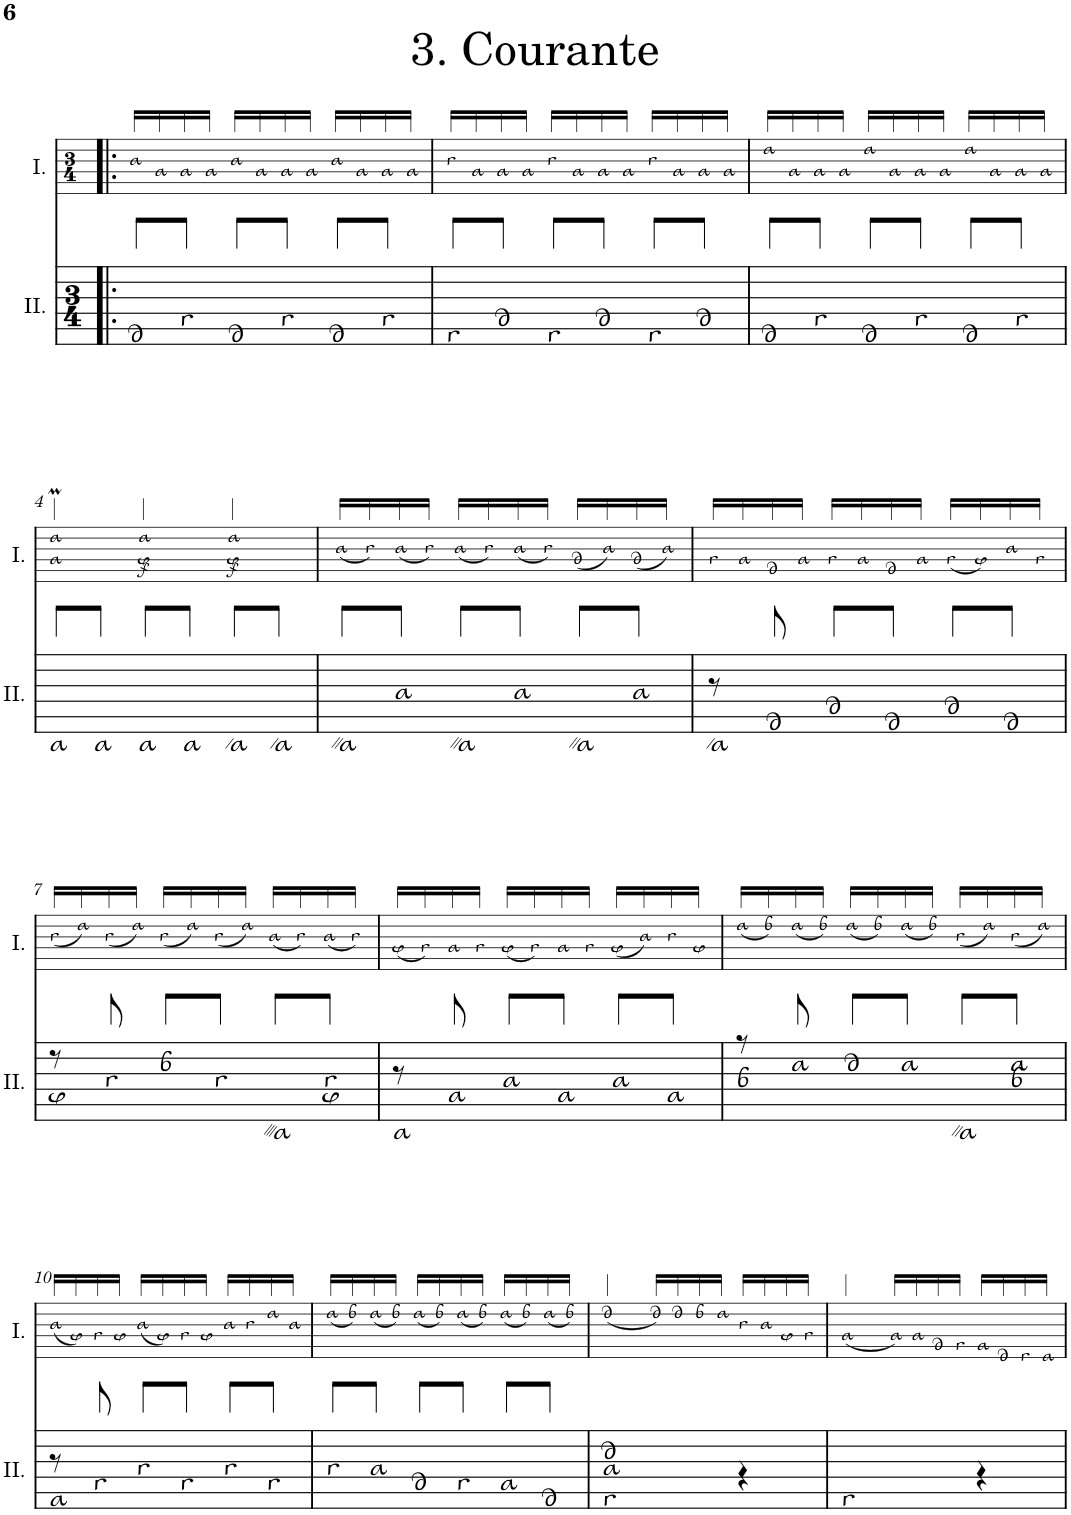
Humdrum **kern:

**kern	**kern	**kern	**kern
*part2	*part2	*part1	*part1
*staff4	*staff3	*staff2	*staff1
*I"II.	*	*I"I.	*
*I'II.	*	*I'I.	*
!!LO:PB:g=z
*stria6	*stria5	*stria6	*stria5
*	*clefGv2	*	*clefGv2
*k[f#]	*k[f#]	*k[f#]	*k[f#]
*M3/4	*M3/4	*M3/4	*M3/4
=1!|:	=1!|:	=1!|:	=1!|:
8GG/L	8GG/L	16G/LL	16G/LL
.	.	16D/	16D/J
8BB/J	8BB/J	16D/	16D/L
.	.	16D/JJ	16D/JJ
8GG/L	8GG/L	16G/LL	16G/LL
.	.	16D/	16D/J
8BB/J	8BB/J	16D/	16D/L
.	.	16D/JJ	16D/JJ
8GG/L	8GG/L	16G/LL	16G/LL
.	.	16D/	16D/J
8BB/J	8BB/J	16D/	16D/L
.	.	16D/JJ	16D/JJ
=2	=2	=2	=2
8FF#/L	8FF#/L	16A/LL	16A/LL
.	.	16D/	16D/J
8C/J	8C/J	16D/	16D/L
.	.	16D/JJ	16D/JJ
8FF#/L	8FF#/L	16A/LL	16A/LL
.	.	16D/	16D/J
8C/J	8C/J	16D/	16D/L
.	.	16D/JJ	16D/JJ
8FF#/L	8FF#/L	16A/LL	16A/LL
.	.	16D/	16D/J
8C/J	8C/J	16D/	16D/L
.	.	16D/JJ	16D/JJ
=3	=3	=3	=3
8GG/L	8GG/L	16B/LL	16B/LL
.	.	16D/	16D/J
8BB/J	8BB/J	16D/	16D/L
.	.	16D/JJ	16D/JJ
8GG/L	8GG/L	16B/LL	16B/LL
.	.	16D/	16D/J
8BB/J	8BB/J	16D/	16D/L
.	.	16D/JJ	16D/JJ
8GG/L	8GG/L	16B/LL	16B/LL
.	.	16D/	16D/J
8BB/J	8BB/J	16D/	16D/L
.	.	16D/JJ	16D/JJ
!!LO:LB:g=z
=4	=4	=4	=4
8DD/L	8DD/L	4D/M 4B/M	4DM 4BM
8DD/J	8DD/J	.	.
8DD/L	8DD/L	4D/ 4F#/ 4B/	4D 4F# 4B
8DD/J	8DD/J	.	.
8CC/L	8CC/L	4D/ 4F#/ 4B/	4D 4F# 4B
8CC/J	8CC/J	.	.
=5	=5	=5	=5
8BBB/L	8BBB/L	16G/LL	(16G/LL
.	.	16A/	16A/J)
8D/J	8D/J	16G/	(16G/L
.	.	16A/JJ	16A/JJ)
8BBB/L	8BBB/L	16G/LL	(16G/LL
.	.	16A/	16A/J)
8D/J	8D/J	16G/	(16G/L
.	.	16A/JJ	16A/JJ)
8BBB/L	8BBB/L	16Fn/LL	(16Fn/LL
.	.	16G/	16G/J)
8D/J	8D/J	16F/	(16F/L
.	.	16G/JJ	16G/JJ)
=6	=6	=6	=6
*^	*^	*	*
8r	2.CC	8r	2.CC	16E/LL	16E/LL
.	.	.	.	16D/	16D/J
8GG/	.	8GG	.	16C/	16C/L
.	.	.	.	16D/JJ	16D/JJ
8C/L	.	8C/L	.	16E/LL	16E/LL
.	.	.	.	16D/	16D/J
8GG/J	.	8GG/J	.	16C/	16C/L
.	.	.	.	16D/JJ	16D/JJ
8C/L	.	8C/L	.	16E/LL	(16E/LL
.	.	.	.	16F#X/	16F#X/J)
8GG/J	.	8GG/J	.	16G/	16G/L
.	.	.	.	16E/JJ	16E/JJ
!!LO:LB:g=z
=7	=7	=7	=7	=7	=7
8r	2C#X	8r	2C#X	16A/LL	(16A/LL
.	.	.	.	16B/	16B/J)
8E/	.	8E	.	16A/	(16A/L
.	.	.	.	16B/JJ	16B/JJ)
8G/L	.	8G/L	.	16A/LL	(16A/LL
.	.	.	.	16B/	16B/J)
8E/J	.	8E/J	.	16A/	(16A/L
.	.	.	.	16B/JJ	16B/JJ)
8AAA/L	4ryy	8AAA/L	4ryy	16G/LL	(16G/LL
.	.	.	.	16A/	16A/J)
8C#X/ 8E/J	.	8C#/ 8E/J	.	16G/	(16G/L
.	.	.	.	16A/JJ	16A/JJ)
=8	=8	=8	=8	=8	=8
8r	2.DD	8r	2.DD	16F#/LL	(16F#/LL
.	.	.	.	16E/	16E/J)
8AA/	.	8AA	.	16D/	16D/L
.	.	.	.	16E/JJ	16E/JJ
8D/L	.	8D/L	.	16F#/LL	(16F#/LL
.	.	.	.	16E/	16E/J)
8AA/J	.	8AA/J	.	16D/	16D/L
.	.	.	.	16E/JJ	16E/JJ
8D/L	.	8D/L	.	16F#/LL	(16F#/LL
.	.	.	.	16G/	16G/J)
8AA/J	.	8AA/J	.	16A/	16A/L
.	.	.	.	16F#/JJ	16F#/JJ
=9	=9	=9	=9	=9	=9
8r	2.D#X	8r	2.D#X	16B/LL	(16B\LL
.	.	.	.	16c/	16c\J)
8F#/	.	8F#	.	16B/	(16B\L
.	.	.	.	16c/JJ	16c\JJ)
8A/L	.	8A/L	.	16B/LL	(16B\LL
.	.	.	.	16c/	16c\J)
8F#/J	.	8F#/J	.	16B/	(16B\L
.	.	.	.	16c/JJ	16c\JJ)
8BBB/L	.	8BBB/L	.	16A/LL	(16A/LL
.	.	.	.	16B/	16B/J)
8D#X/ 8F#/J	.	8D#X/ 8F#/J	.	16A/	(16A/L
.	.	.	.	16B/JJ	16B/JJ)
!!LO:LB:g=z
=10	=10	=10	=10	=10	=10
8r	2.EE	8r	2.EE	16G/LL	(16G/LL
.	.	.	.	16F#/	16F#/J)
8BB/	.	8BB	.	16E/	16E/L
.	.	.	.	16F#/JJ	16F#/JJ
8E/L	.	8E/L	.	16G/LL	(16G/LL
.	.	.	.	16F#/	16F#/J)
8BB/J	.	8BB/J	.	16E/	16E/L
.	.	.	.	16F#/JJ	16F#/JJ
8E/L	.	8E/L	.	16G/LL	16G/LL
.	.	.	.	16A/	16A/J
8BB/J	.	8BB/J	.	16B/	16B/L
.	.	.	.	16G/JJ	16G/JJ
*v	*v	*	*	*	*
*	*v	*v	*	*
=11	=11	=11	=11
8E/L	8E/L	16B/LL	(16B\LL
.	.	16c/	16c\J)
8D/J	8D/J	16B/	(16B\L
.	.	16c/JJ	16c\JJ)
8C/L	8C/L	16B/LL	(16B\LL
.	.	16c/	16c\J)
8BB/J	8BB/J	16B/	(16B\L
.	.	16c/JJ	16c\JJ)
8AA/L	8AA/L	16B/LL	(16B\LL
.	.	16c/	16c\J)
8GG/J	8GG/J	16B/	(16B\L
.	.	16c/JJ	16c\JJ)
=12	=12	=12	=12
2FF# 2D 2A	2FF# 2D 2A	4d/	(4d
.	.	16d/LL	16d\LL)
.	.	16d/	16d\J
.	.	16c/	16c\L
.	.	16B/JJ	16B\JJ
4r	4r	16A/LL	16A/LL
.	.	16G/	16G/J
.	.	16F#/	16F#/L
.	.	16E/JJ	16E/JJ
=13	=13	=13	=13
2FF#	2FF#	4D/	(4D
.	.	16D/LL	16D/LL)
.	.	16D/	16D/J
.	.	16C/	16C/L
.	.	16BB/JJ	16BB/JJ
4r	4r	16AA/LL	16AA/LL
.	.	16GG/	16GG/J
.	.	16FF#/	16FF#/L
.	.	16EE/JJ	16EE/JJ
=	=	=	=
*-	*-	*-	*-
